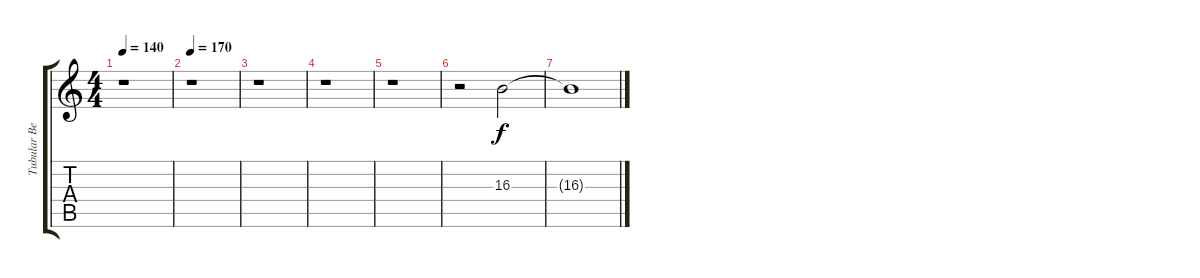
\track ("Tubular Bells" "Tubular Be") {instrument tubularbells}
\staff {score tabs}
\tuning (E4 B3 G3 D3 A2 E2) {hide}
\ts (4 4)
\tempo 140
\clef g2
\ks c
r.1{dy mf} |
\tempo 170
r.1 |
r.1 |
r.1 |
r.1 |
r.2 16.3.2{dy f} |
16.3{t}.1
